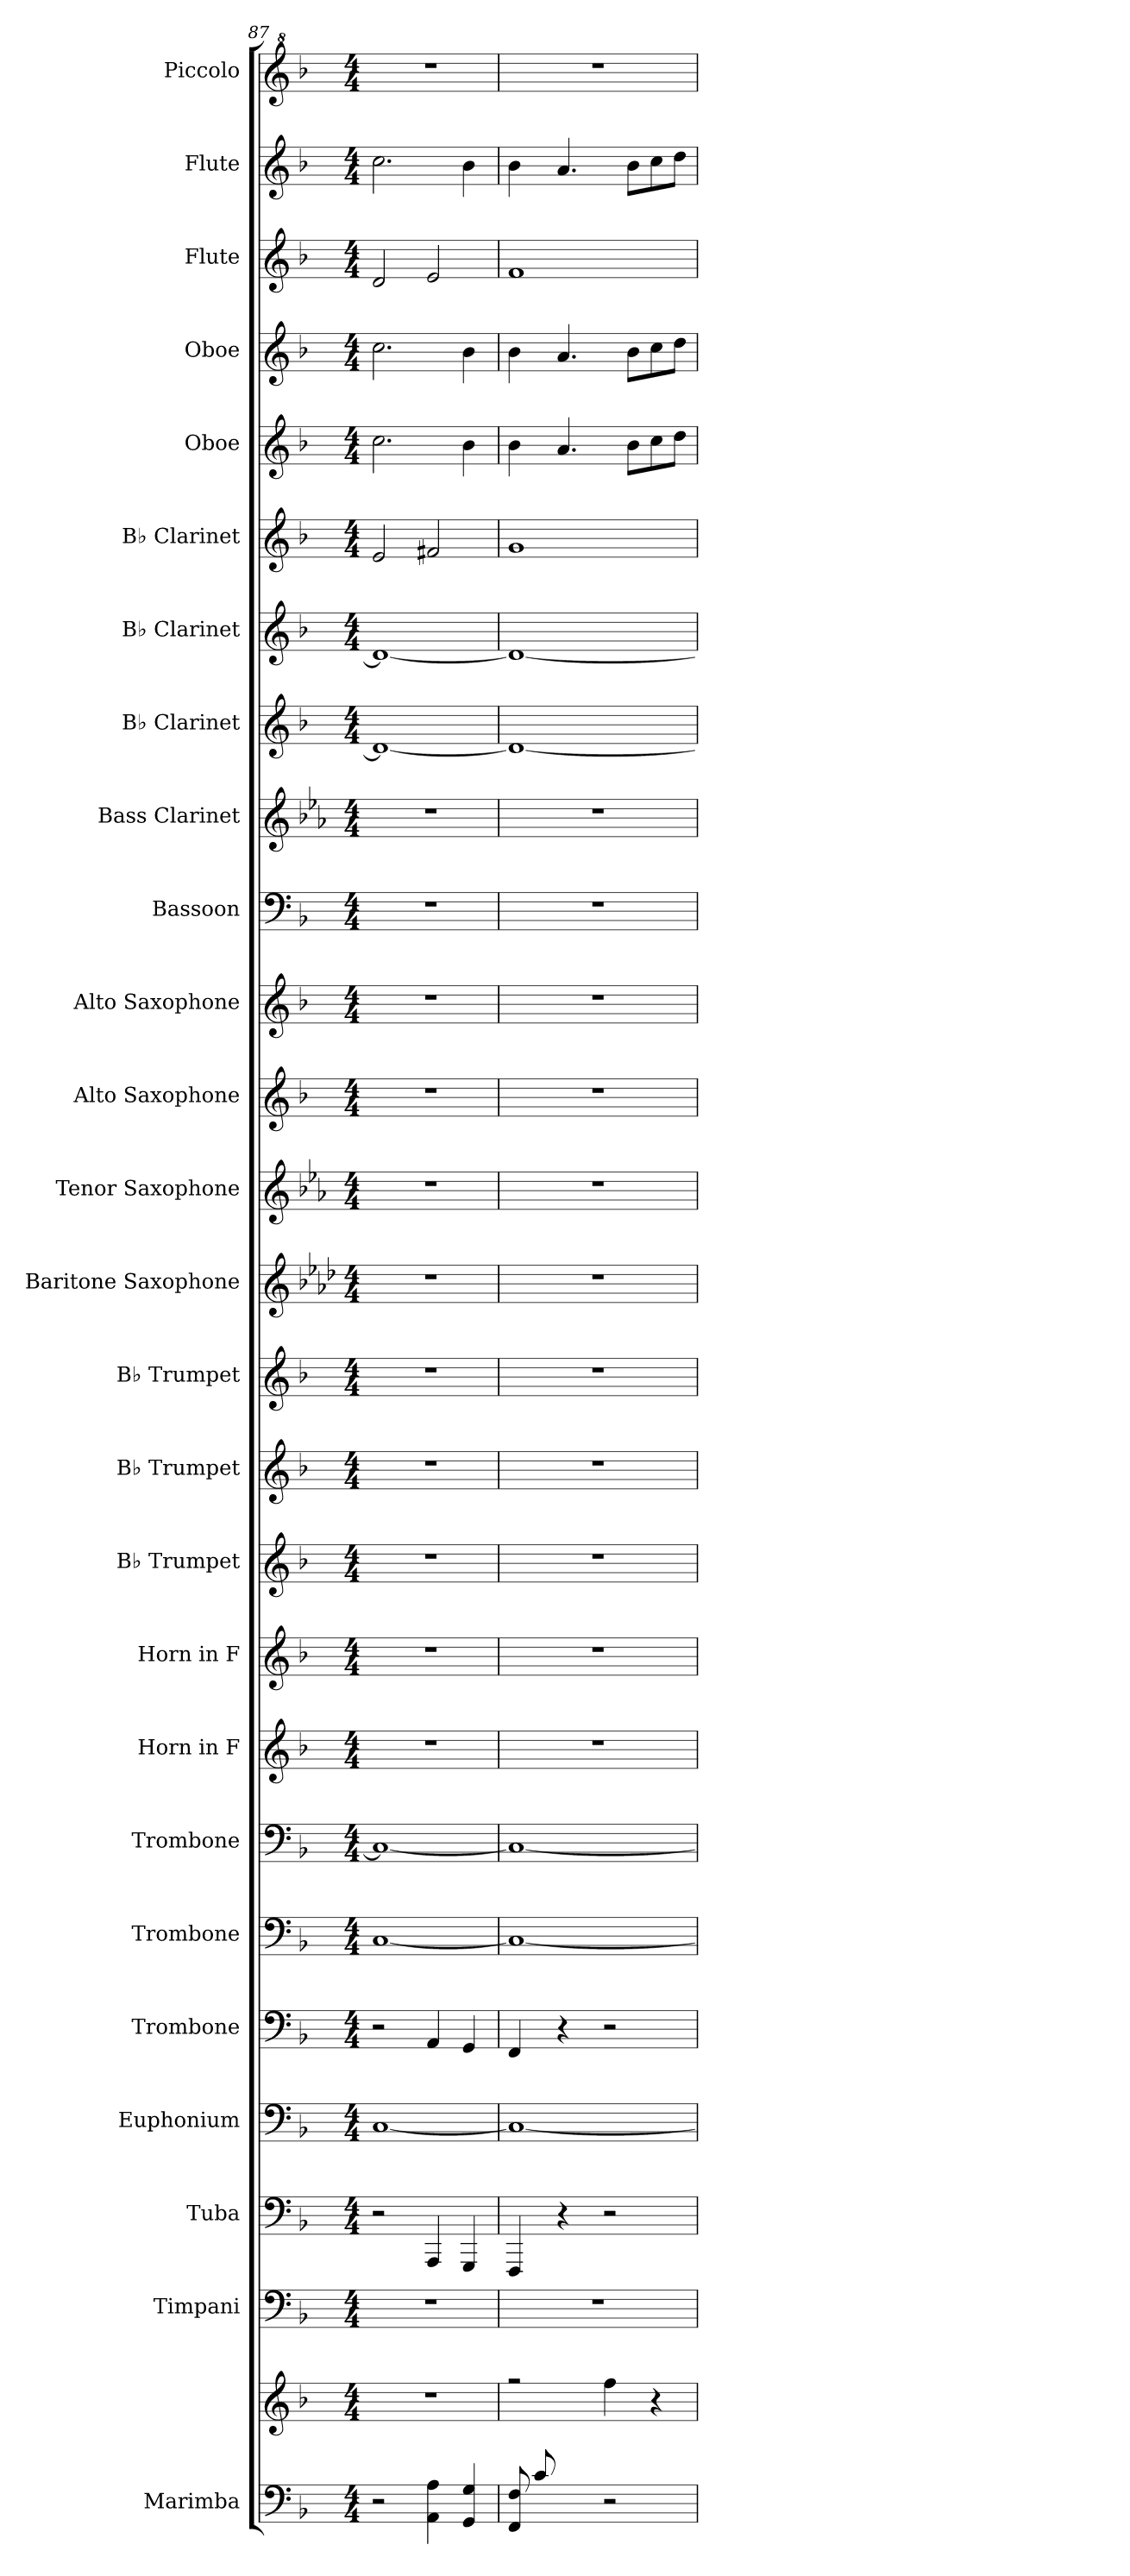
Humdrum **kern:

**kern	**kern	**kern	**kern	**kern	**kern	**kern	**kern	**kern	**kern	**kern	**kern	**kern	**kern	**kern	**kern	**kern	**kern	**kern	**kern	**kern	**kern	**kern	**kern	**kern	**kern	**kern
*part26	*part26	*part25	*part24	*part23	*part22	*part21	*part20	*part19	*part18	*part17	*part16	*part15	*part14	*part13	*part12	*part11	*part10	*part9	*part8	*part7	*part6	*part5	*part4	*part3	*part2	*part1
*staff27	*staff26	*staff25	*staff24	*staff23	*staff22	*staff21	*staff20	*staff19	*staff18	*staff17	*staff16	*staff15	*staff14	*staff13	*staff12	*staff11	*staff10	*staff9	*staff8	*staff7	*staff6	*staff5	*staff4	*staff3	*staff2	*staff1
*I"Marimba	*	*I"Timpani	*I"Tuba	*I"Euphonium	*I"Trombone	*I"Trombone	*I"Trombone	*I"Horn in F	*I"Horn in F	*I"B♭ Trumpet	*I"B♭ Trumpet	*I"B♭ Trumpet	*I"Baritone Saxophone	*I"Tenor Saxophone	*I"Alto Saxophone	*I"Alto Saxophone	*I"Bassoon	*I"Bass Clarinet	*I"B♭ Clarinet	*I"B♭ Clarinet	*I"B♭ Clarinet	*I"Oboe	*I"Oboe	*I"Flute	*I"Flute	*I"Piccolo
*I'Mrm.	*	*I'Timp.	*I'Tba.	*I'Euph.	*I'Tbn.	*I'Tbn.	*I'Tbn.	*	*	*I'B♭ Tpt.	*I'B♭ Tpt.	*I'B♭ Tpt.	*I'Bar. Sax.	*I'T. Sax.	*I'A. Sax.	*I'A. Sax.	*I'Bsn.	*I'B. Cl.	*I'B♭ Cl.	*I'B♭ Cl.	*I'B♭ Cl.	*I'Ob.	*I'Ob.	*I'Fl.	*I'Fl.	*I'Picc.
*clefF4	*clefG2	*clefF4	*clefF4	*clefF4	*clefF4	*clefF4	*clefF4	*clefG2	*clefG2	*clefG2	*clefG2	*clefG2	*clefG2	*clefG2	*clefG2	*clefG2	*clefF4	*clefG2	*clefG2	*clefG2	*clefG2	*clefG2	*clefG2	*clefG2	*clefG2	*clefG^2
*	*	*	*	*	*	*	*	*ITrd4c7	*ITrd4c7	*ITrd1c2	*ITrd1c2	*ITrd1c2	*ITrd12c21	*ITrd8c14	*ITrd5c9	*ITrd5c9	*	*ITrd8c14	*ITrd1c2	*ITrd1c2	*ITrd1c2	*	*	*	*	*ITrd-7c-12
*k[b-]	*k[b-]	*k[b-]	*k[b-]	*k[b-]	*k[b-]	*k[b-]	*k[b-]	*k[b-e-]	*k[b-e-]	*k[b-e-a-]	*k[b-e-a-]	*k[b-e-a-]	*k[b-e-a-d-]	*k[b-e-a-]	*k[b-e-a-d-]	*k[b-e-a-d-]	*k[b-]	*k[b-e-a-]	*k[b-e-a-]	*k[b-e-a-]	*k[b-e-a-]	*k[b-]	*k[b-]	*k[b-]	*k[b-]	*k[b-]
*M4/4	*M4/4	*M4/4	*M4/4	*M4/4	*M4/4	*M4/4	*M4/4	*M4/4	*M4/4	*M4/4	*M4/4	*M4/4	*M4/4	*M4/4	*M4/4	*M4/4	*M4/4	*M4/4	*M4/4	*M4/4	*M4/4	*M4/4	*M4/4	*M4/4	*M4/4	*M4/4
=87	=87	=87	=87	=87	=87	=87	=87	=87	=87	=87	=87	=87	=87	=87	=87	=87	=87	=87	=87	=87	=87	=87	=87	=87	=87	=87
2r	1r	1r	2r	[1C	2r	[1C	1C_	1r	1r	1r	1r	1r	1r	1r	1r	1r	1r	1r	1c_	1c_	2d/	2.cc\	2.cc\	2d/	2.cc\	1r
4AA\ 4A\	.	.	4AAA/	.	4AA/	.	.	.	.	.	.	.	.	.	.	.	.	.	.	.	2en/	.	.	2e/	.	.
4GG/ 4G/	.	.	4GGG/	.	4GG/	.	.	.	.	.	.	.	.	.	.	.	.	.	.	.	.	4b-\	4b-\	.	4b-\	.
=88	=88	=88	=88	=88	=88	=88	=88	=88	=88	=88	=88	=88	=88	=88	=88	=88	=88	=88	=88	=88	=88	=88	=88	=88	=88	=88
*	*^	*	*	*	*	*	*	*	*	*	*	*	*	*	*	*	*	*	*	*	*	*	*	*	*	*
8FF/ 8F/L	2r	4ryy	1r	4FFF/	1C_	4FF/	1C_	1C_	1r	1r	1r	1r	1r	1r	1r	1r	1r	1r	1r	1c_	1c_	1f	4b-\	4b-\	1f	4b-\	1r
8c/	.	.	.	.	.	.	.	.	.	.	.	.	.	.	.	.	.	.	.	.	.	.	.	.	.	.	.
4ryy	.	8f\	.	4r	.	4r	.	.	.	.	.	.	.	.	.	.	.	.	.	.	.	.	4.a/	4.a/	.	4.a/	.
.	.	8cc\J	.	.	.	.	.	.	.	.	.	.	.	.	.	.	.	.	.	.	.	.	.	.	.	.	.
2r	4ff\	2ryy	.	2r	.	2r	.	.	.	.	.	.	.	.	.	.	.	.	.	.	.	.	.	.	.	.	.
.	.	.	.	.	.	.	.	.	.	.	.	.	.	.	.	.	.	.	.	.	.	.	8b-\L	8b-\L	.	8b-\L	.
.	4r	.	.	.	.	.	.	.	.	.	.	.	.	.	.	.	.	.	.	.	.	.	8cc\	8cc\	.	8cc\	.
.	.	.	.	.	.	.	.	.	.	.	.	.	.	.	.	.	.	.	.	.	.	.	8dd\J	8dd\J	.	8dd\J	.
*	*v	*v	*	*	*	*	*	*	*	*	*	*	*	*	*	*	*	*	*	*	*	*	*	*	*	*	*
=	=	=	=	=	=	=	=	=	=	=	=	=	=	=	=	=	=	=	=	=	=	=	=	=	=	=
*-	*-	*-	*-	*-	*-	*-	*-	*-	*-	*-	*-	*-	*-	*-	*-	*-	*-	*-	*-	*-	*-	*-	*-	*-	*-	*-
